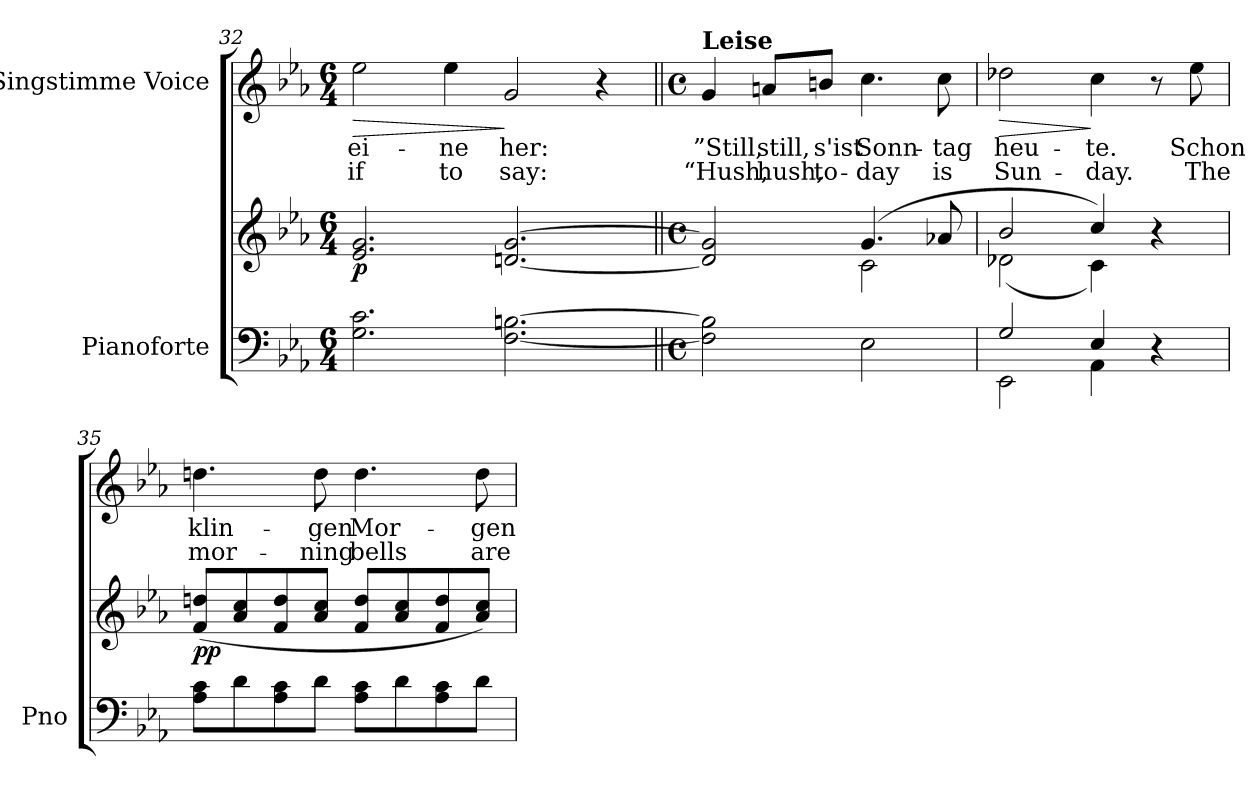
**kern	**kern	**dynam	**kern	**text	**text	**dynam
*part2	*part2	*part2	*part1	*part1	*part1	*part1
*staff3	*staff2	*staff2/3	*staff1	*staff1	*staff1	*staff1
*I"Pianoforte	*	*	*I"Singstimme Voice	*	*	*
*I'Pno	*	*	*	*	*	*
*clefF4	*clefG2	*	*clefG2	*	*	*
*k[b-e-a-]	*k[b-e-a-]	*	*k[b-e-a-]	*	*	*
*M6/4	*M6/4	*	*M6/4	*	*	*
=32	=32	=32	=32	=32	=32	=32
!	!	!LO:DY:b	!	!LO:LY:b	!LO:LY:b	!LO:HP:b
2.G\ 2.c\	2.e-/ 2.g/	p	2ee-\	ei-	if	>
!	!	!	!	!LO:LY:b	!LO:LY:b	!
.	.	.	4ee-\	-ne	to	.
!	!	!	!	!LO:LY:b	!LO:LY:b	!
[2.F\ [2.Bn\	[<2.dn/ [2.g/	.	2g/	her:	say:	]
.	.	.	4r	.	.	.
=33||	=33||	=33||	=33||	=33||	=33||	=33||
*M4/4	*M4/4	*	*M4/4	*	*	*
*met(c)	*met(c)	*	*met(c)	*	*	*
*	*^	*	*	*	*	*
!	!	!	!	!LO:TX:a:B:t=Leise	!	!	!
!	!	!	!	!	!LO:LY:b	!LO:LY:b	!
2F\] 2B\]	2d/] 2g/]	2ryy	.	4g/	”Still,	“Hush,	.
!	!	!	!	!	!LO:LY:b	!LO:LY:b	!
.	.	.	.	8an/L	still,	hush,	.
!	!	!	!	!	!LO:LY:b	!LO:LY:b	!
.	.	.	.	8bn/J	s'ist	to-	.
!	!	!	!	!	!LO:LY:b	!LO:LY:b	!
2E-\	(4.g/	2c\	.	4.cc\	Sonn-	-day	.
!	!	!	!	!	!LO:LY:b	!LO:LY:b	!
.	8a-X/	.	.	8cc\	-tag	is	.
!!LO:LB:g=z
=34	=34	=34	=34	=34	=34	=34	=34
*^	*	*	*	*	*	*	*
!	!	!	!	!	!	!LO:LY:b	!LO:LY:b	!LO:HP:b
2G/	2EE-\	2b-/	(2d-X\	.	2dd-X\	heu-	Sun-	>
!	!	!	!	!	!	!LO:LY:b	!LO:LY:b	!
4E-/	4AA-\	4cc/)	4c\)	.	4cc\	-te.	-day.	]
4r	4ryy	4r	4ryy	.	8r	.	.	.
!	!	!	!	!	!	!LO:LY:b	!LO:LY:b	!
.	.	.	.	.	8ee-\	Schon	The	.
*v	*v	*	*	*	*	*	*	*
*	*v	*v	*	*	*	*	*
=35	=35	=35	=35	=35	=35	=35
!	!	!LO:DY:b	!	!LO:LY:b	!LO:LY:b	!
8A-\ 8c\L	(8f/ 8ddn/L	pp	4.ddn\	klin-	mor-	.
8d\	8a-/ 8cc/	.	.	.	.	.
8A-\ 8c\	8f/ 8dd/	.	.	.	.	.
!	!	!	!	!LO:LY:b	!LO:LY:b	!
8d\J	8a-/ 8cc/J	.	8dd\	-gen	-ning	.
!	!	!	!	!LO:LY:b	!LO:LY:b	!
8A-\ 8c\L	8f/ 8dd/L	.	4.dd\	Mor-	bells	.
8d\	8a-/ 8cc/	.	.	.	.	.
8A-\ 8c\	8f/ 8dd/	.	.	.	.	.
!	!	!	!	!LO:LY:b	!LO:LY:b	!
8d\J	8a-/ 8cc/J)	.	8dd\	-gen-	are	.
=	=	=	=	=	=	=
*-	*-	*-	*-	*-	*-	*-
